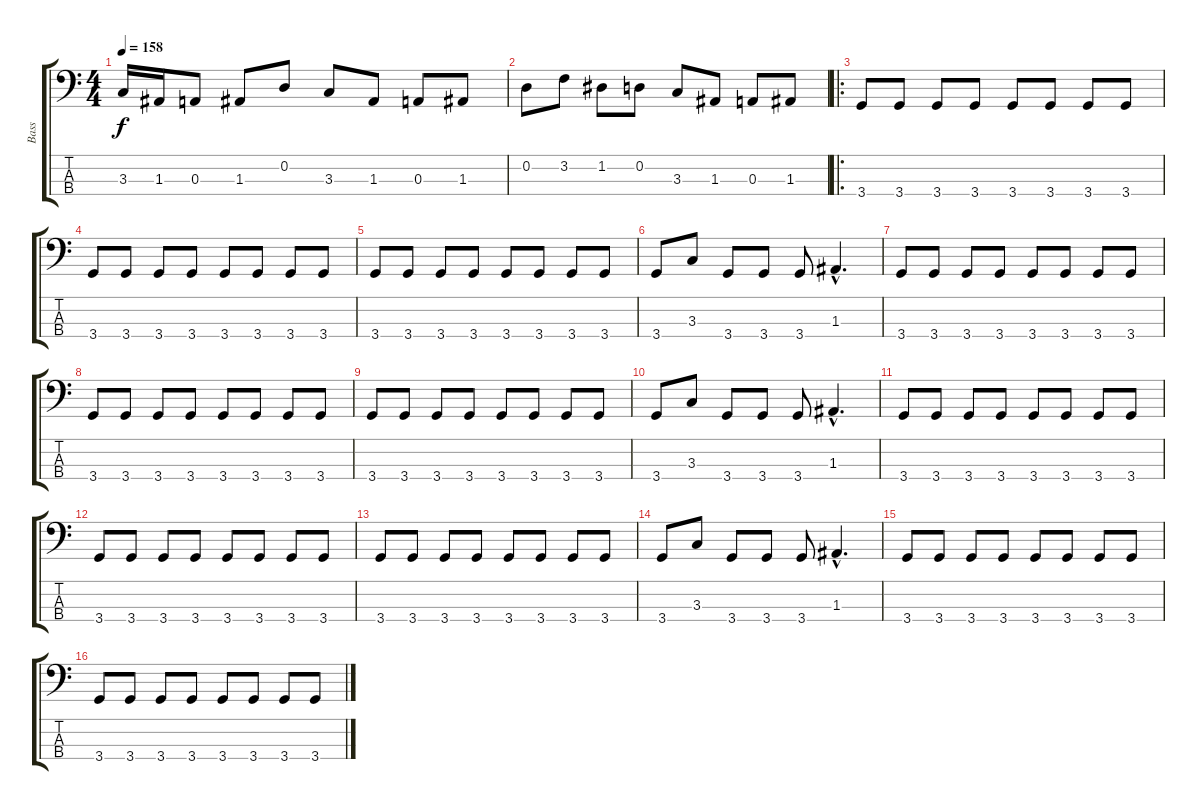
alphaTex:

\track ("Bass" "Bass") {instrument electricbassfinger}
\staff {score tabs}
\tuning (G2 D2 A1 E1) {hide}
\ts (4 4)
\tempo 158
\clef f4
\ks c
3.3.16{dy f instrument electricbassfinger} 1.3.16 0.3.8 1.3.8 0.2.8 3.3.8 1.3.8 0.3.8 1.3.8 |
0.2.8 3.2.8 1.2.8 0.2.8 3.3.8 1.3.8 0.3.8 1.3.8 |
\ro
3.4.8 3.4.8 3.4.8 3.4.8 3.4.8 3.4.8 3.4.8 3.4.8 |
3.4.8 3.4.8 3.4.8 3.4.8 3.4.8 3.4.8 3.4.8 3.4.8 |
3.4.8 3.4.8 3.4.8 3.4.8 3.4.8 3.4.8 3.4.8 3.4.8 |
3.4.8 3.3.8 3.4.8 3.4.8 3.4.8 1.3{hac}.4{d} |
3.4.8 3.4.8 3.4.8 3.4.8 3.4.8 3.4.8 3.4.8 3.4.8 |
3.4.8 3.4.8 3.4.8 3.4.8 3.4.8 3.4.8 3.4.8 3.4.8 |
3.4.8 3.4.8 3.4.8 3.4.8 3.4.8 3.4.8 3.4.8 3.4.8 |
3.4.8 3.3.8 3.4.8 3.4.8 3.4.8 1.3{hac}.4{d} |
3.4.8 3.4.8 3.4.8 3.4.8 3.4.8 3.4.8 3.4.8 3.4.8 |
3.4.8 3.4.8 3.4.8 3.4.8 3.4.8 3.4.8 3.4.8 3.4.8 |
3.4.8 3.4.8 3.4.8 3.4.8 3.4.8 3.4.8 3.4.8 3.4.8 |
3.4.8 3.3.8 3.4.8 3.4.8 3.4.8 1.3{hac}.4{d} |
3.4.8 3.4.8 3.4.8 3.4.8 3.4.8 3.4.8 3.4.8 3.4.8 |
3.4.8 3.4.8 3.4.8 3.4.8 3.4.8 3.4.8 3.4.8 3.4.8
